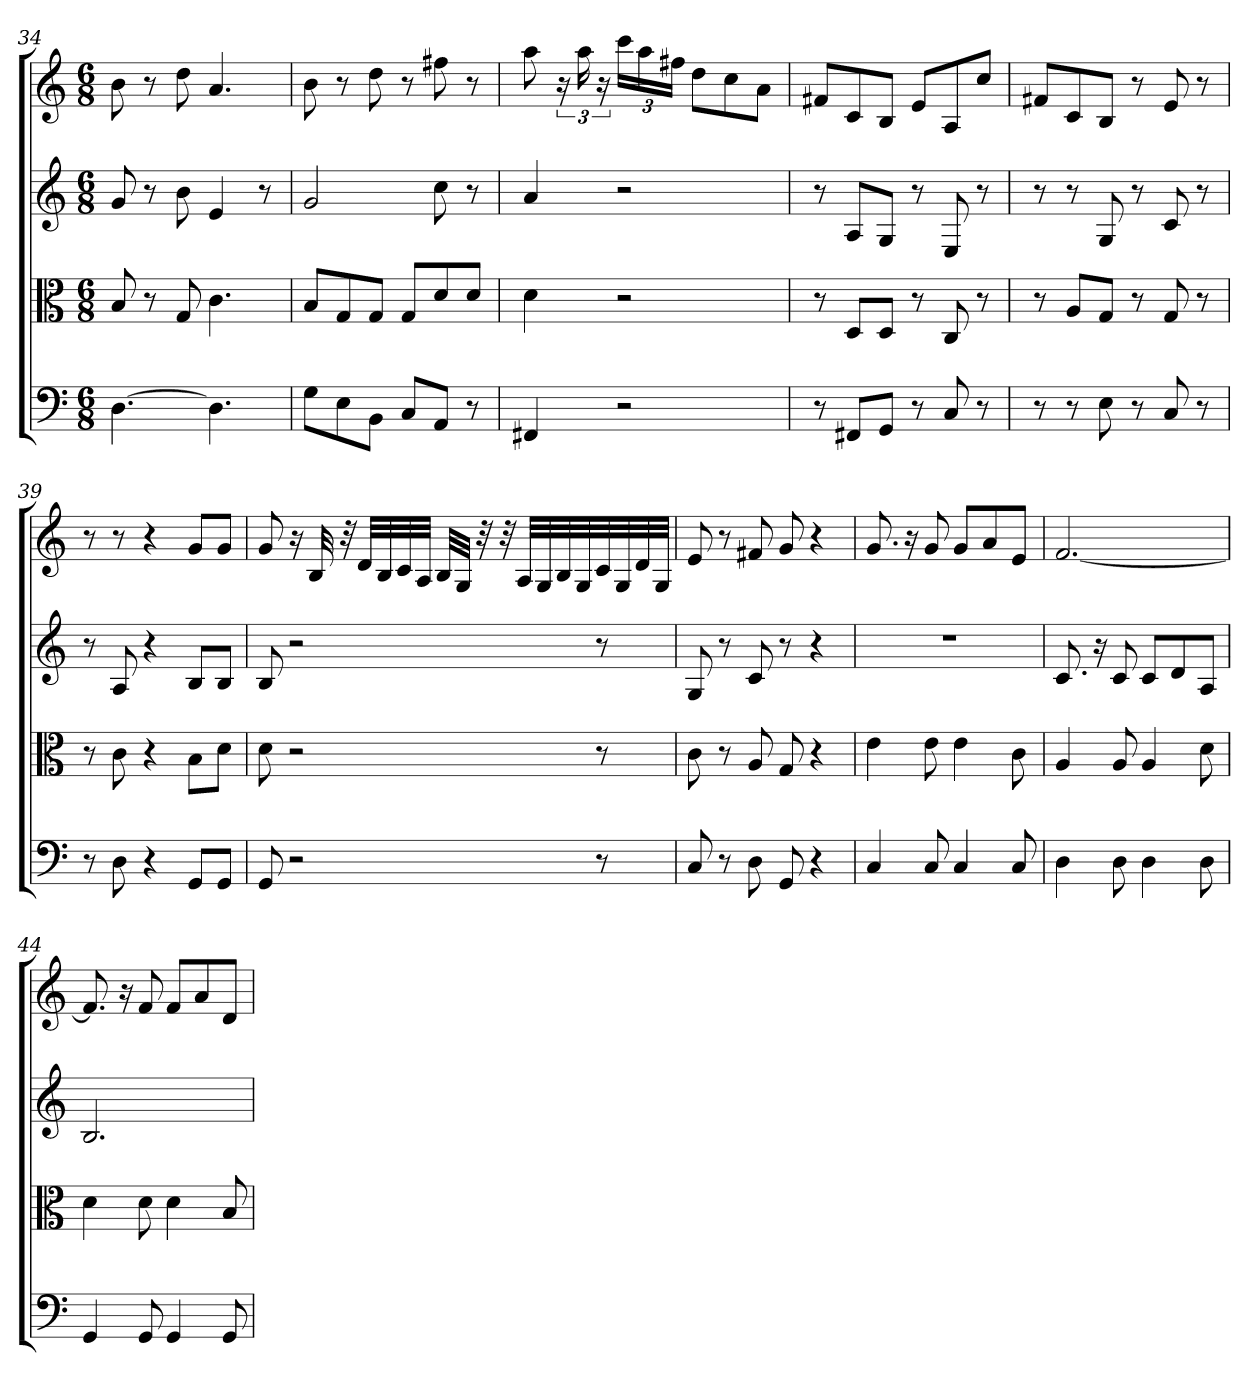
**kern	**kern	**kern	**kern
*part4	*part3	*part2	*part1
*staff4	*staff3	*staff2	*staff1
*clefF4	*clefC3	*clefG2	*clefG2
*k[]	*k[]	*k[]	*k[]
*C:	*C:	*C:	*C:
*M6/8	*M6/8	*M6/8	*M6/8
=34	=34	=34	=34
[4.D	8B	8g	8b
.	8r	8r	8r
.	8G	8b	8dd
4.D]	4.c	4e	4.a
.	.	8r	.
=35	=35	=35	=35
8G\L	8B/L	2g	8b
8E\	8G/	.	8r
8BB\J	8G/J	.	8dd
8C/L	8G/L	.	8r
8AA/J	8d/	8cc	8ff#X
8r	8d/J	8r	8r
=36	=36	=36	=36
4FF#X	4d	4a	8aa
.	.	.	24r
.	.	.	24aa
.	.	.	24r
2r	2r	2r	24ccc\LL
.	.	.	24aa\
.	.	.	24ff#X\JJ
.	.	.	8dd\L
.	.	.	8cc\
.	.	.	8a\J
=37	=37	=37	=37
8r	8r	8r	8f#X/L
8FF#X/L	8D/L	8A/L	8c/
8GG/J	8D/J	8G/J	8B/J
8r	8r	8r	8e/L
8C	8C	8E	8A/
8r	8r	8r	8cc/J
=38	=38	=38	=38
8r	8r	8r	8f#X/L
8r	8A/L	8r	8c/
8E	8G/J	8G	8B/J
8r	8r	8r	8r
8C	8G	8c	8e
8r	8r	8r	8r
=39	=39	=39	=39
8r	8r	8r	8r
8D	8c	8A	8r
4r	4r	4r	4r
8GG/L	8B\L	8B/L	8g/L
8GG/J	8d\J	8B/J	8g/J
=40	=40	=40	=40
8GG	8d	8B	8g
2r	2r	2r	16r
.	.	.	32B
.	.	.	32r
.	.	.	32d/LLL
.	.	.	32B/
.	.	.	32c/
.	.	.	32A/JJJ
.	.	.	32B/LLL
.	.	.	32G/JJJ
.	.	.	32r
.	.	.	32r
.	.	.	32A/LLL
.	.	.	32G/
.	.	.	32B/
.	.	.	32G/
8r	8r	8r	32c/
.	.	.	32G/
.	.	.	32d/
.	.	.	32G/JJJ
=41	=41	=41	=41
8C	8c	8G	8e
8r	8r	8r	8r
8D	8A	8c	8f#X
8GG	8G	8r	8g
4r	4r	4r	4r
=42	=42	=42	=42
4C	4e	2.r	8.g
.	.	.	16r
8C	8e	.	8g
4C	4e	.	8g/L
.	.	.	8a/
8C	8c	.	8e/J
=43	=43	=43	=43
4D	4A	8.c	[2.f
.	.	16r	.
8D	8A	8c	.
4D	4A	8c/L	.
.	.	8d/	.
8D	8d	8A/J	.
=44	=44	=44	=44
4GG	4d	2.B	8.f]
.	.	.	16r
8GG	8d	.	8f
4GG	4d	.	8f/L
.	.	.	8a/
8GG	8B	.	8d/J
=	=	=	=
*-	*-	*-	*-
